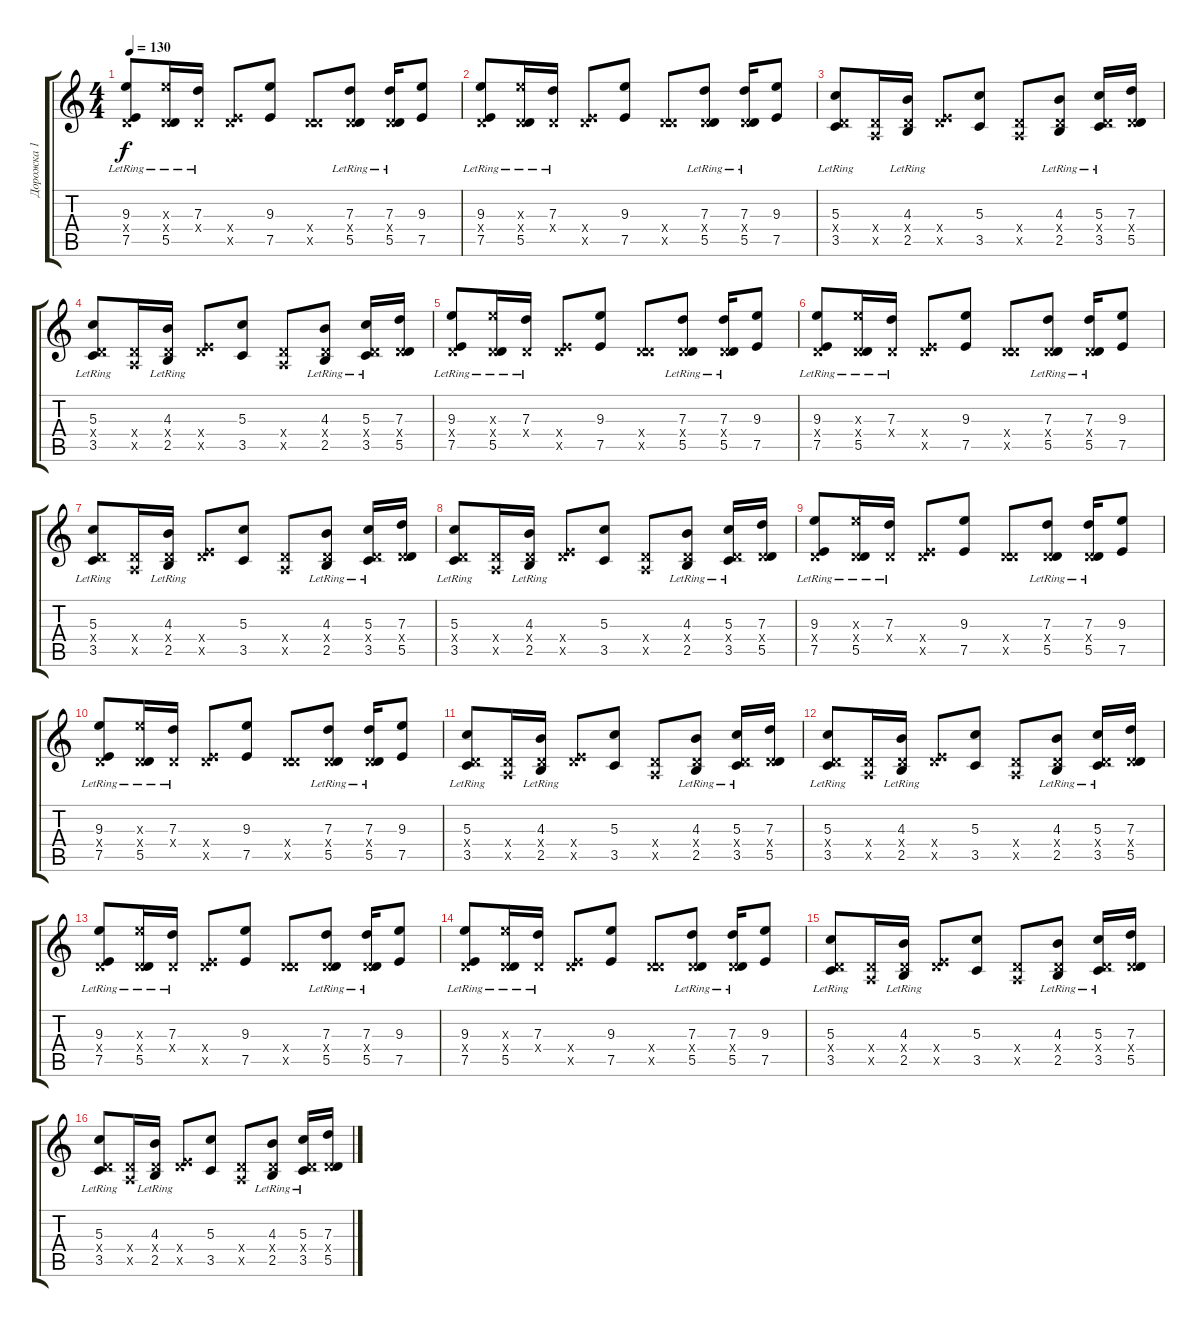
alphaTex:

\track ("Дорожка 1" "Дорожка 1") {instrument acousticguitarsteel}
\staff {score tabs}
\tuning (E4 B3 G3 D3 A2 E2) {hide}
\ts (4 4)
\tempo 130
\clef g2
\ks c
(9.3{lr} 0.4{x} 7.5{lr}).8{dy f} (9.3{x} 0.4{x} 5.5{lr}).16 (7.3{lr} 0.4{x}).16 (0.4{x} 7.5{x}).8 (9.3 7.5).8 (0.4{x} 5.5{x}).8 (7.3 0.4{x} 5.5{lr}).8 (7.3{lr} 0.4{x} 5.5{lr}).16 (9.3 7.5).8 |
(9.3{lr} 0.4{x} 7.5{lr}).8 (9.3{x} 0.4{x} 5.5{lr}).16 (7.3{lr} 0.4{x}).16 (0.4{x} 7.5{x}).8 (9.3 7.5).8 (0.4{x} 5.5{x}).8 (7.3 0.4{x} 5.5{lr}).8 (7.3{lr} 0.4{x} 5.5{lr}).16 (9.3 7.5).8 |
(5.3{lr} 0.4{x} 3.5{lr}).8 (0.4{x} 0.5{x}).16 (4.3{lr} 0.4{x} 2.5).16 (0.4{x} 7.5{x}).8 (5.3 3.5).8 (0.4{x} 0.5{x}).8 (4.3 0.4{x} 2.5{lr}).8 (5.3{lr} 0.4{x} 3.5{lr}).16 (7.3 0.4{x} 5.5).16 |
(5.3{lr} 0.4{x} 3.5{lr}).8 (0.4{x} 0.5{x}).16 (4.3{lr} 0.4{x} 2.5).16 (0.4{x} 7.5{x}).8 (5.3 3.5).8 (0.4{x} 0.5{x}).8 (4.3 0.4{x} 2.5{lr}).8 (5.3{lr} 0.4{x} 3.5{lr}).16 (7.3 0.4{x} 5.5).16 |
(9.3{lr} 0.4{x} 7.5{lr}).8 (9.3{x} 0.4{x} 5.5{lr}).16 (7.3{lr} 0.4{x}).16 (0.4{x} 7.5{x}).8 (9.3 7.5).8 (0.4{x} 5.5{x}).8 (7.3 0.4{x} 5.5{lr}).8 (7.3{lr} 0.4{x} 5.5{lr}).16 (9.3 7.5).8 |
(9.3{lr} 0.4{x} 7.5{lr}).8 (9.3{x} 0.4{x} 5.5{lr}).16 (7.3{lr} 0.4{x}).16 (0.4{x} 7.5{x}).8 (9.3 7.5).8 (0.4{x} 5.5{x}).8 (7.3 0.4{x} 5.5{lr}).8 (7.3{lr} 0.4{x} 5.5{lr}).16 (9.3 7.5).8 |
(5.3{lr} 0.4{x} 3.5{lr}).8 (0.4{x} 0.5{x}).16 (4.3{lr} 0.4{x} 2.5).16 (0.4{x} 7.5{x}).8 (5.3 3.5).8 (0.4{x} 0.5{x}).8 (4.3 0.4{x} 2.5{lr}).8 (5.3{lr} 0.4{x} 3.5{lr}).16 (7.3 0.4{x} 5.5).16 |
(5.3{lr} 0.4{x} 3.5{lr}).8 (0.4{x} 0.5{x}).16 (4.3{lr} 0.4{x} 2.5).16 (0.4{x} 7.5{x}).8 (5.3 3.5).8 (0.4{x} 0.5{x}).8 (4.3 0.4{x} 2.5{lr}).8 (5.3{lr} 0.4{x} 3.5{lr}).16 (7.3 0.4{x} 5.5).16 |
(9.3{lr} 0.4{x} 7.5{lr}).8 (9.3{x} 0.4{x} 5.5{lr}).16 (7.3{lr} 0.4{x}).16 (0.4{x} 7.5{x}).8 (9.3 7.5).8 (0.4{x} 5.5{x}).8 (7.3 0.4{x} 5.5{lr}).8 (7.3{lr} 0.4{x} 5.5{lr}).16 (9.3 7.5).8 |
(9.3{lr} 0.4{x} 7.5{lr}).8 (9.3{x} 0.4{x} 5.5{lr}).16 (7.3{lr} 0.4{x}).16 (0.4{x} 7.5{x}).8 (9.3 7.5).8 (0.4{x} 5.5{x}).8 (7.3 0.4{x} 5.5{lr}).8 (7.3{lr} 0.4{x} 5.5{lr}).16 (9.3 7.5).8 |
(5.3{lr} 0.4{x} 3.5{lr}).8 (0.4{x} 0.5{x}).16 (4.3{lr} 0.4{x} 2.5).16 (0.4{x} 7.5{x}).8 (5.3 3.5).8 (0.4{x} 0.5{x}).8 (4.3 0.4{x} 2.5{lr}).8 (5.3{lr} 0.4{x} 3.5{lr}).16 (7.3 0.4{x} 5.5).16 |
(5.3{lr} 0.4{x} 3.5{lr}).8 (0.4{x} 0.5{x}).16 (4.3{lr} 0.4{x} 2.5).16 (0.4{x} 7.5{x}).8 (5.3 3.5).8 (0.4{x} 0.5{x}).8 (4.3 0.4{x} 2.5{lr}).8 (5.3{lr} 0.4{x} 3.5{lr}).16 (7.3 0.4{x} 5.5).16 |
(9.3{lr} 0.4{x} 7.5{lr}).8 (9.3{x} 0.4{x} 5.5{lr}).16 (7.3{lr} 0.4{x}).16 (0.4{x} 7.5{x}).8 (9.3 7.5).8 (0.4{x} 5.5{x}).8 (7.3 0.4{x} 5.5{lr}).8 (7.3{lr} 0.4{x} 5.5{lr}).16 (9.3 7.5).8 |
(9.3{lr} 0.4{x} 7.5{lr}).8 (9.3{x} 0.4{x} 5.5{lr}).16 (7.3{lr} 0.4{x}).16 (0.4{x} 7.5{x}).8 (9.3 7.5).8 (0.4{x} 5.5{x}).8 (7.3 0.4{x} 5.5{lr}).8 (7.3{lr} 0.4{x} 5.5{lr}).16 (9.3 7.5).8 |
(5.3{lr} 0.4{x} 3.5{lr}).8 (0.4{x} 0.5{x}).16 (4.3{lr} 0.4{x} 2.5).16 (0.4{x} 7.5{x}).8 (5.3 3.5).8 (0.4{x} 0.5{x}).8 (4.3 0.4{x} 2.5{lr}).8 (5.3{lr} 0.4{x} 3.5{lr}).16 (7.3 0.4{x} 5.5).16 |
(5.3{lr} 0.4{x} 3.5{lr}).8 (0.4{x} 0.5{x}).16 (4.3{lr} 0.4{x} 2.5).16 (0.4{x} 7.5{x}).8 (5.3 3.5).8 (0.4{x} 0.5{x}).8 (4.3 0.4{x} 2.5{lr}).8 (5.3{lr} 0.4{x} 3.5{lr}).16 (7.3 0.4{x} 5.5).16
